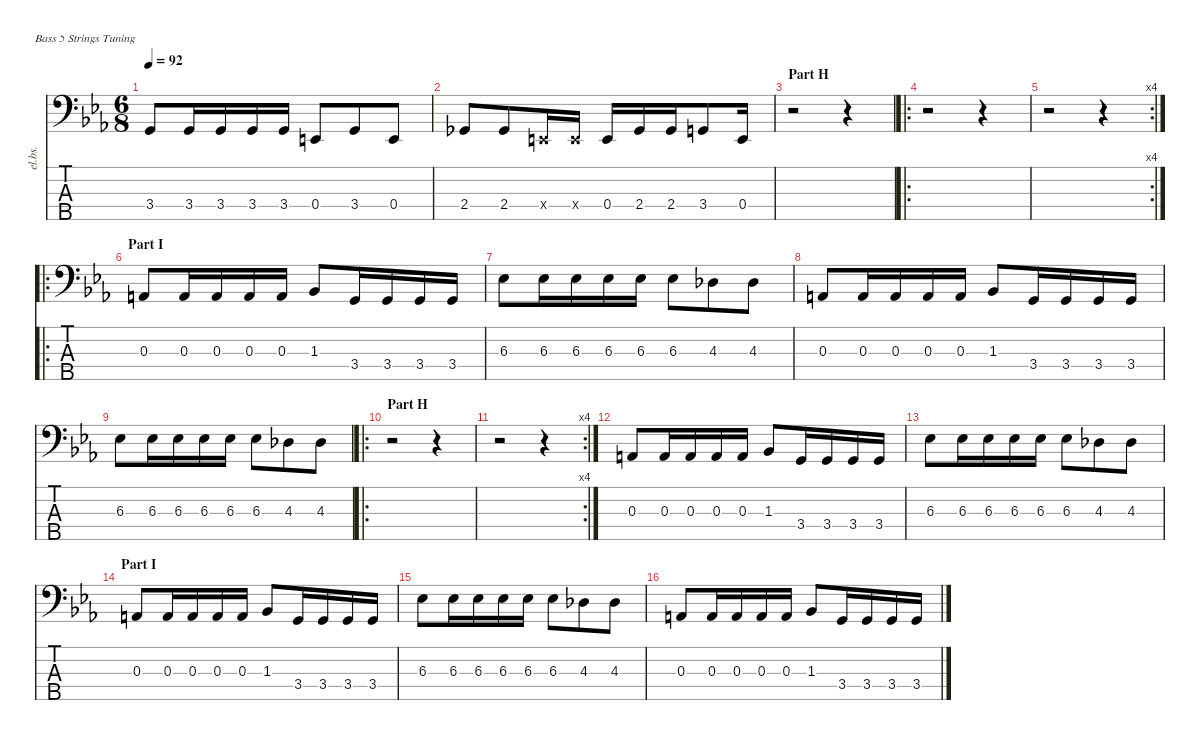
\defaultSystemsLayout 4
\hideDynamics
\bracketExtendMode nobrackets
\track ("Bass - Martin Lopez" "el.bs.") {instrument electricbassfinger}
\staff {score tabs}
\tuning (G2 D2 A1 E1 B0)
\ts (6 8)
\tempo 92
\clef f4
\ks cminor
3.4{acc forcenatural}.8{dy f beam Up} 3.4{acc forcenatural}.16{beam Up} 3.4{acc forcenatural}.16{beam Up} 3.4{acc forcenatural}.16{beam Up} 3.4{acc forcenatural}.16{beam Up} 0.4{acc forcenatural}.8{beam Up} 3.4{acc forcenatural}.8{beam Up} 0.4{acc forcenatural}.8{beam Up} |
2.4{acc b}.8{beam Up} 2.4{acc b}.8{beam Up} 0.4{x acc forcenatural}.16{beam Up} 0.4{x acc forcenatural}.16{beam Up} 0.4{acc forcenatural}.16{beam Up} 2.4{acc b}.16{beam Up} 2.4{acc b}.16{beam Up} 3.4{acc forcenatural}.8{beam Up} 0.4{acc forcenatural}.16{beam Up} |
\section ("" "Part H")
r.2{beam Down} r.4{beam Down} |
\ro
r.2{beam Down} r.4{beam Down} |
\rc 4
r.2{beam Down} r.4{beam Down} |
\ro
\section ("" "Part I")
0.3{acc forcenatural}.8{beam Up} 0.3{acc forcenatural}.16{beam Up} 0.3{acc forcenatural}.16{beam Up} 0.3{acc forcenatural}.16{beam Up} 0.3{acc forcenatural}.16{beam Up} 1.3{acc b}.8{beam Up} 3.4{acc forcenatural}.16{beam Up} 3.4{acc forcenatural}.16{beam Up} 3.4{acc forcenatural}.16{beam Up} 3.4{acc forcenatural}.16{beam Up} |
6.3{acc b}.8{beam Down} 6.3{acc b}.16{beam Down} 6.3{acc b}.16{beam Down} 6.3{acc b}.16{beam Down} 6.3{acc b}.16{beam Down} 6.3{acc b}.8{beam Down} 4.3{acc b}.8{beam Down} 4.3{acc b}.8{beam Down} |
0.3{acc forcenatural}.8{beam Up} 0.3{acc forcenatural}.16{beam Up} 0.3{acc forcenatural}.16{beam Up} 0.3{acc forcenatural}.16{beam Up} 0.3{acc forcenatural}.16{beam Up} 1.3{acc b}.8{beam Up} 3.4{acc forcenatural}.16{beam Up} 3.4{acc forcenatural}.16{beam Up} 3.4{acc forcenatural}.16{beam Up} 3.4{acc forcenatural}.16{beam Up} |
6.3{acc b}.8{beam Down} 6.3{acc b}.16{beam Down} 6.3{acc b}.16{beam Down} 6.3{acc b}.16{beam Down} 6.3{acc b}.16{beam Down} 6.3{acc b}.8{beam Down} 4.3{acc b}.8{beam Down} 4.3{acc b}.8{beam Down} |
\ro
\section ("" "Part H")
r.2{beam Down} r.4{beam Down} |
\rc 4
r.2{beam Down} r.4{beam Down} |
0.3{acc forcenatural}.8{beam Up} 0.3{acc forcenatural}.16{beam Up} 0.3{acc forcenatural}.16{beam Up} 0.3{acc forcenatural}.16{beam Up} 0.3{acc forcenatural}.16{beam Up} 1.3{acc b}.8{beam Up} 3.4{acc forcenatural}.16{beam Up} 3.4{acc forcenatural}.16{beam Up} 3.4{acc forcenatural}.16{beam Up} 3.4{acc forcenatural}.16{beam Up} |
6.3{acc b}.8{beam Down} 6.3{acc b}.16{beam Down} 6.3{acc b}.16{beam Down} 6.3{acc b}.16{beam Down} 6.3{acc b}.16{beam Down} 6.3{acc b}.8{beam Down} 4.3{acc b}.8{beam Down} 4.3{acc b}.8{beam Down} |
\section ("" "Part I")
0.3{acc forcenatural}.8{beam Up} 0.3{acc forcenatural}.16{beam Up} 0.3{acc forcenatural}.16{beam Up} 0.3{acc forcenatural}.16{beam Up} 0.3{acc forcenatural}.16{beam Up} 1.3{acc b}.8{beam Up} 3.4{acc forcenatural}.16{beam Up} 3.4{acc forcenatural}.16{beam Up} 3.4{acc forcenatural}.16{beam Up} 3.4{acc forcenatural}.16{beam Up} |
6.3{acc b}.8{beam Down} 6.3{acc b}.16{beam Down} 6.3{acc b}.16{beam Down} 6.3{acc b}.16{beam Down} 6.3{acc b}.16{beam Down} 6.3{acc b}.8{beam Down} 4.3{acc b}.8{beam Down} 4.3{acc b}.8{beam Down} |
0.3{acc forcenatural}.8{beam Up} 0.3{acc forcenatural}.16{beam Up} 0.3{acc forcenatural}.16{beam Up} 0.3{acc forcenatural}.16{beam Up} 0.3{acc forcenatural}.16{beam Up} 1.3{acc b}.8{beam Up} 3.4{acc forcenatural}.16{beam Up} 3.4{acc forcenatural}.16{beam Up} 3.4{acc forcenatural}.16{beam Up} 3.4{acc forcenatural}.16{beam Up}
